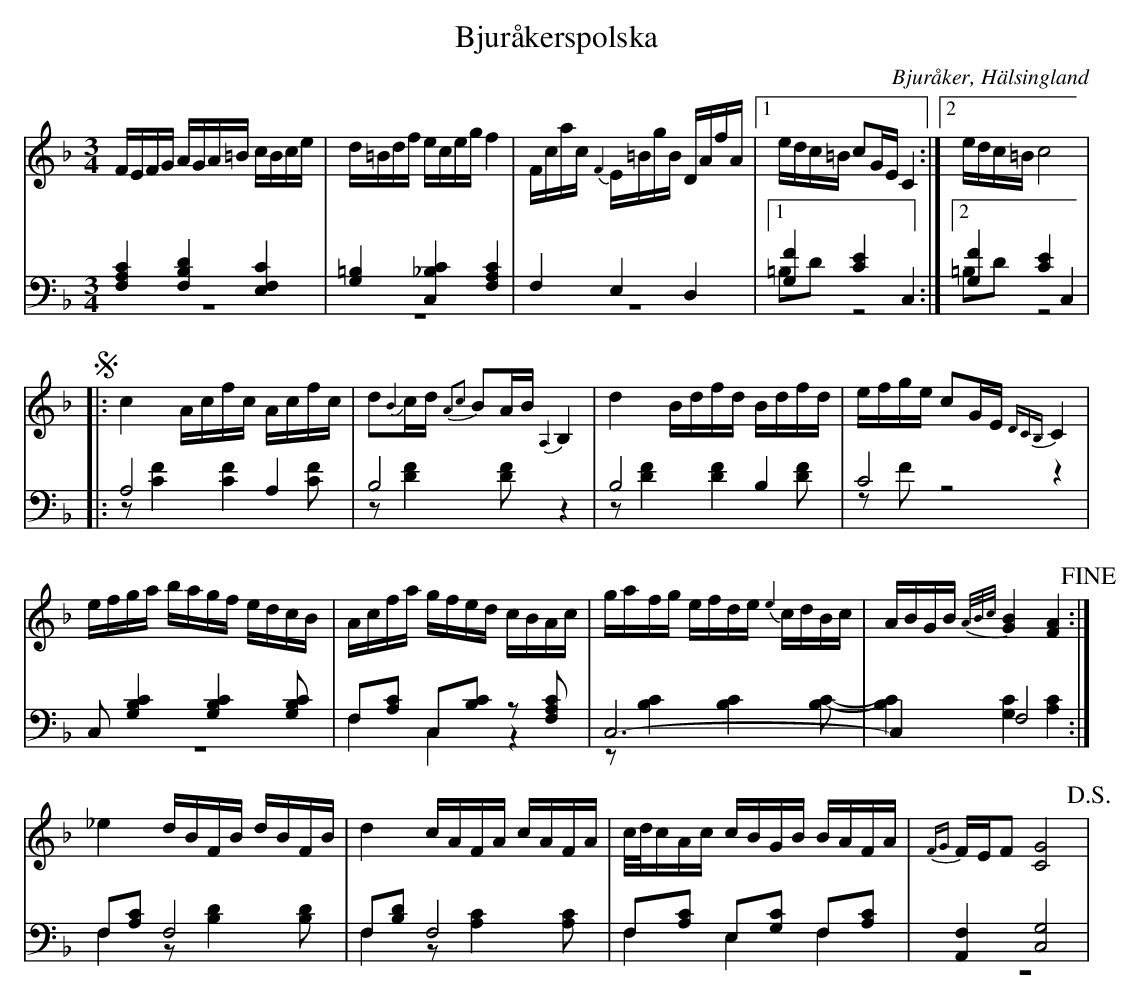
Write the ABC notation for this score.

X:1
T: Bjuråkerspolska
O: Bjuråker, Hälsingland
M: 3/4
L: 1/16
K: F
V:1
V:2
V:3 merge
V:1
FEFG AGA=B cBce|d=Bdf eceg f4|Fcac {F2}E=BgB DAfA|1 edc=B c2GE C4:|2 edc=B c8 |
!segno! |:c4 Acfc Acfc|d2{B2}cd {A2c2}B2AB {A,2}B,4|d4 Bdfd Bdfd|efge c2GE {DCB,}C4|
efga bagf edcB|Acfa gfed cBAc|gafg efde {e2}cdBc|ABGB {A/B/c/}[G4B4] [F4A4] !fine!:|
_e4 dBFB dBFB|d4 cAFA cAFA|c/d/cAc cBGB BAFA|{FG}FEF2 [C8G8] !D.S.!|
V:2 clef=bass
[F,4A,4C4] [F,4B,4D4] [E,4F,4C4]|[G,4=B,4] [C,4_B,4C4] [F,4A,4C4]|F,4 E,4 D,4|1 [G,4F4] [C4E4] C,4:|2 [G,4F4] [C4E4] C,4 |
|:A,8 A,4|B,8 z4|B,8  B,4|C8 z4|
C,2 [G,4B,4C4] [G,4B,4C4] [G,2B,2C2]|F,2[A,2C2] C,2[B,2C2] z2 [F,2A,2C2]|C,12-|C,4 F,8:|
F,2[A,2C2] F,8|F,2[B,2D2] F,8|F,2[A,2C2] E,2[G,2C2] F,2[A,2C2]|[A,,4F,4] [C,8G,8] |
V:3 clef=bass
z12|z12|z12|1 =B,2D2 z8:|2 =B,2D2 z8|
|:z2 [C4F4] [C4F4] [C2F2]|z2 [D4F4] [D2F2] z4|z2 [D4F4] [D4F4] [D2F2]|z2 F2 z8|
z12|F,4 C,4 z4|z2 [B,4C4] [B,4C4] [B,2C2]-|[B,4C4] [G,4C4] [A,4C4]:|
F,4 z2 [B,4D4] [B,2D2]|F,4 z2 [A,4C4] [A,2C2]|F,4 E,4 F,4|z12|
